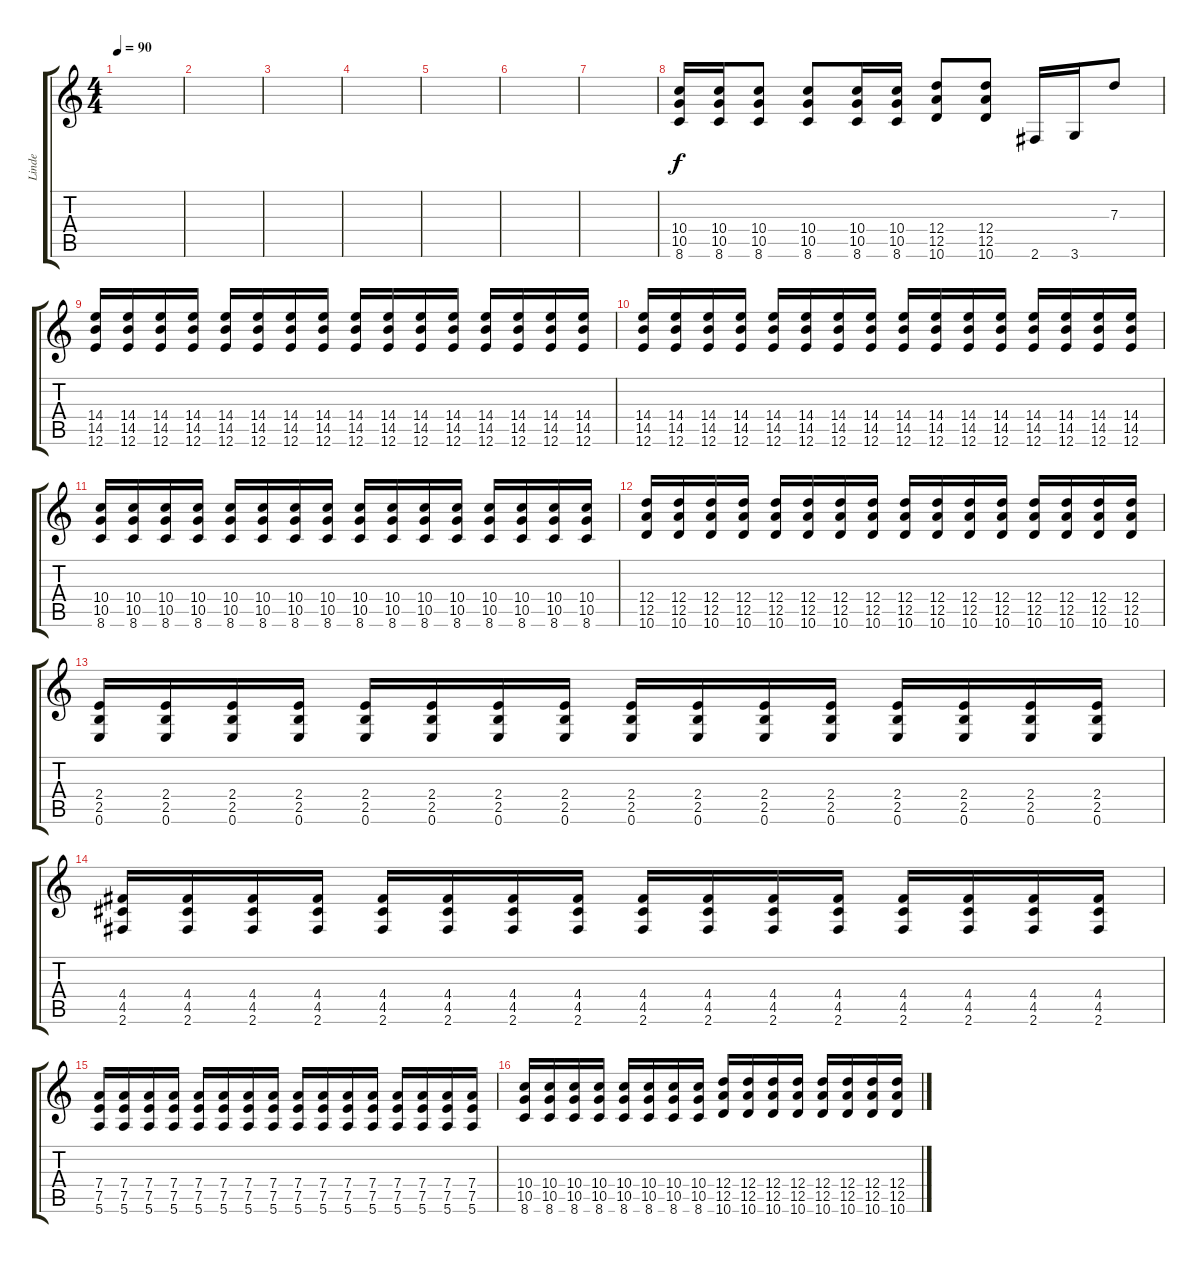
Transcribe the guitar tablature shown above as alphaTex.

\track ("Linde" "Linde") {instrument distortionguitar}
\staff {score tabs}
\tuning (E4 B3 G3 D3 A2 E2) {hide}
\ts (4 4)
\tempo 90
\clef g2
\ks c
|
|
|
|
|
|
|
(10.4 10.5 8.6).16 (10.4 10.5 8.6).16 (10.4 10.5 8.6).8 (10.4 10.5 8.6).8 (10.4 10.5 8.6).16 (10.4 10.5 8.6).16 (12.4 12.5 10.6).8 (12.4 12.5 10.6).8 2.6.16 3.6.16 7.3.8 |
(14.4 14.5 12.6).16 (14.4 14.5 12.6).16 (14.4 14.5 12.6).16 (14.4 14.5 12.6).16 (14.4 14.5 12.6).16 (14.4 14.5 12.6).16 (14.4 14.5 12.6).16 (14.4 14.5 12.6).16 (14.4 14.5 12.6).16 (14.4 14.5 12.6).16 (14.4 14.5 12.6).16 (14.4 14.5 12.6).16 (14.4 14.5 12.6).16 (14.4 14.5 12.6).16 (14.4 14.5 12.6).16 (14.4 14.5 12.6).16 |
(14.4 14.5 12.6).16 (14.4 14.5 12.6).16 (14.4 14.5 12.6).16 (14.4 14.5 12.6).16 (14.4 14.5 12.6).16 (14.4 14.5 12.6).16 (14.4 14.5 12.6).16 (14.4 14.5 12.6).16 (14.4 14.5 12.6).16 (14.4 14.5 12.6).16 (14.4 14.5 12.6).16 (14.4 14.5 12.6).16 (14.4 14.5 12.6).16 (14.4 14.5 12.6).16 (14.4 14.5 12.6).16 (14.4 14.5 12.6).16 |
(10.4 10.5 8.6).16 (10.4 10.5 8.6).16 (10.4 10.5 8.6).16 (10.4 10.5 8.6).16 (10.4 10.5 8.6).16 (10.4 10.5 8.6).16 (10.4 10.5 8.6).16 (10.4 10.5 8.6).16 (10.4 10.5 8.6).16 (10.4 10.5 8.6).16 (10.4 10.5 8.6).16 (10.4 10.5 8.6).16 (10.4 10.5 8.6).16 (10.4 10.5 8.6).16 (10.4 10.5 8.6).16 (10.4 10.5 8.6).16 |
(12.4 12.5 10.6).16 (12.4 12.5 10.6).16 (12.4 12.5 10.6).16 (12.4 12.5 10.6).16 (12.4 12.5 10.6).16 (12.4 12.5 10.6).16 (12.4 12.5 10.6).16 (12.4 12.5 10.6).16 (12.4 12.5 10.6).16 (12.4 12.5 10.6).16 (12.4 12.5 10.6).16 (12.4 12.5 10.6).16 (12.4 12.5 10.6).16 (12.4 12.5 10.6).16 (12.4 12.5 10.6).16 (12.4 12.5 10.6).16 |
(2.4 2.5 0.6).16 (2.4 2.5 0.6).16 (2.4 2.5 0.6).16 (2.4 2.5 0.6).16 (2.4 2.5 0.6).16 (2.4 2.5 0.6).16 (2.4 2.5 0.6).16 (2.4 2.5 0.6).16 (2.4 2.5 0.6).16 (2.4 2.5 0.6).16 (2.4 2.5 0.6).16 (2.4 2.5 0.6).16 (2.4 2.5 0.6).16 (2.4 2.5 0.6).16 (2.4 2.5 0.6).16 (2.4 2.5 0.6).16 |
(4.4 4.5 2.6).16 (4.4 4.5 2.6).16 (4.4 4.5 2.6).16 (4.4 4.5 2.6).16 (4.4 4.5 2.6).16 (4.4 4.5 2.6).16 (4.4 4.5 2.6).16 (4.4 4.5 2.6).16 (4.4 4.5 2.6).16 (4.4 4.5 2.6).16 (4.4 4.5 2.6).16 (4.4 4.5 2.6).16 (4.4 4.5 2.6).16 (4.4 4.5 2.6).16 (4.4 4.5 2.6).16 (4.4 4.5 2.6).16 |
(7.4 7.5 5.6).16 (7.4 7.5 5.6).16 (7.4 7.5 5.6).16 (7.4 7.5 5.6).16 (7.4 7.5 5.6).16 (7.4 7.5 5.6).16 (7.4 7.5 5.6).16 (7.4 7.5 5.6).16 (7.4 7.5 5.6).16 (7.4 7.5 5.6).16 (7.4 7.5 5.6).16 (7.4 7.5 5.6).16 (7.4 7.5 5.6).16 (7.4 7.5 5.6).16 (7.4 7.5 5.6).16 (7.4 7.5 5.6).16 |
(10.4 10.5 8.6).16 (10.4 10.5 8.6).16 (10.4 10.5 8.6).16 (10.4 10.5 8.6).16 (10.4 10.5 8.6).16 (10.4 10.5 8.6).16 (10.4 10.5 8.6).16 (10.4 10.5 8.6).16 (12.4 12.5 10.6).16 (12.4 12.5 10.6).16 (12.4 12.5 10.6).16 (12.4 12.5 10.6).16 (12.4 12.5 10.6).16 (12.4 12.5 10.6).16 (12.4 12.5 10.6).16 (12.4 12.5 10.6).16
